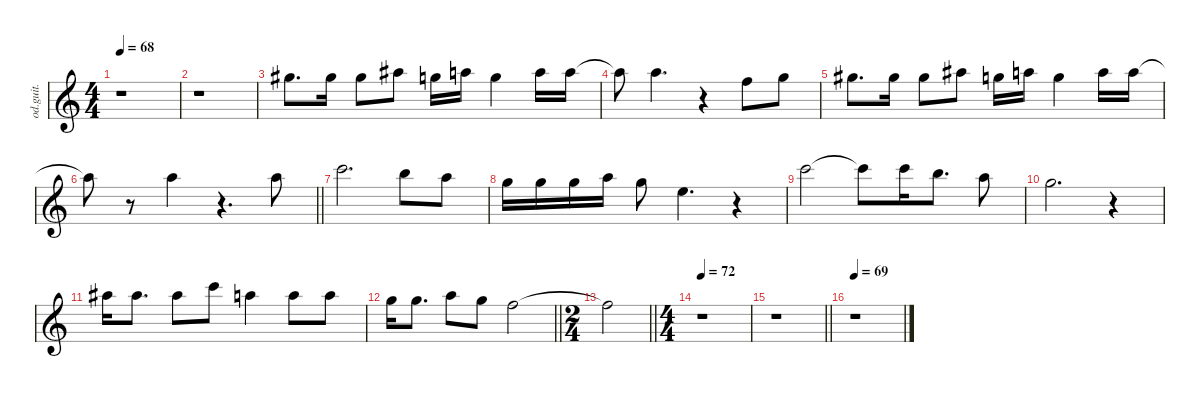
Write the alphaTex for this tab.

\defaultSystemsLayout 4
\hideDynamics
\bracketExtendMode groupsimilarinstruments
\otherSystemsTrackNameOrientation horizontal
\track ("Voice2" "od.guit.") {defaultSystemsLayout 4 mute instrument overdrivenguitar}
\staff {score}
\tuning (E4 B3 G3 D3 A2 E2)
\ts (4 4)
\tempo 68
\clef g2
\ks c
r.1{dy fff beam Down} |
r.1{beam Down} |
13.3{acc #}.8{d beam Down} 13.3{acc #}.16{beam Down} 13.3{acc #}.8{beam Down} 11.2{acc #}.8{beam Down} 12.3.16{beam Down} 10.2.16{beam Down} 12.3.4{beam Down} 10.2.16{beam Down} 10.2.16{beam Down} |
10.2{t}.8{dy f beam Down} 10.2.4{d dy fff beam Down} r.4{beam Down} 10.3.8{beam Down} 12.3.8{beam Down} |
13.3{acc #}.8{d beam Down} 13.3{acc #}.16{beam Down} 13.3{acc #}.8{beam Down} 11.2{acc #}.8{beam Down} 12.3.16{beam Down} 10.2.16{beam Down} 12.3.4{beam Down} 10.2.16{beam Down} 10.2.16{beam Down} |
\barLineRight lightlight
10.2{t}.8{dy f beam Down} r.8{beam Down} 10.2.4{dy fff beam Down} r.4{d beam Down} 10.2.8{beam Down} |
13.2.2{d beam Down} 12.2.8{beam Down} 10.2.8{beam Down} |
12.3.16{beam Down} 12.3.16{beam Down} 12.3.16{beam Down} 10.2.16{beam Down} 12.3.8{beam Down} 14.4.4{d beam Down} r.4{beam Down} |
13.2.2{beam Down} 13.2{t}.8{dy f beam Down} 13.2.16{dy fff beam Down} 12.2.8{d beam Down} 10.2.8{beam Down} |
12.3.2{d beam Down} r.4{beam Down} |
11.2{acc #}.16{beam Down} 11.2{acc #}.8{d beam Down} 11.2{acc #}.8{beam Down} 13.2.8{beam Down} 10.2.4{beam Down} 10.2.8{beam Down} 10.2.8{beam Down} |
\barLineRight lightlight
12.3.16{beam Down} 12.3.8{d beam Down} 10.2.8{beam Down} 12.3.8{beam Down} 10.3.2{beam Down} |
\ts (2 4)
\beaming (8 2 2)
\barLineRight lightlight
10.3{t}.2{dy f beam Down} |
\ts (4 4)
\beaming (8 2 2 2 2)
\tempo 72
r.1{beam Down} |
\barLineRight lightlight
r.1{beam Down} |
\tempo 69
r.1{beam Down}
